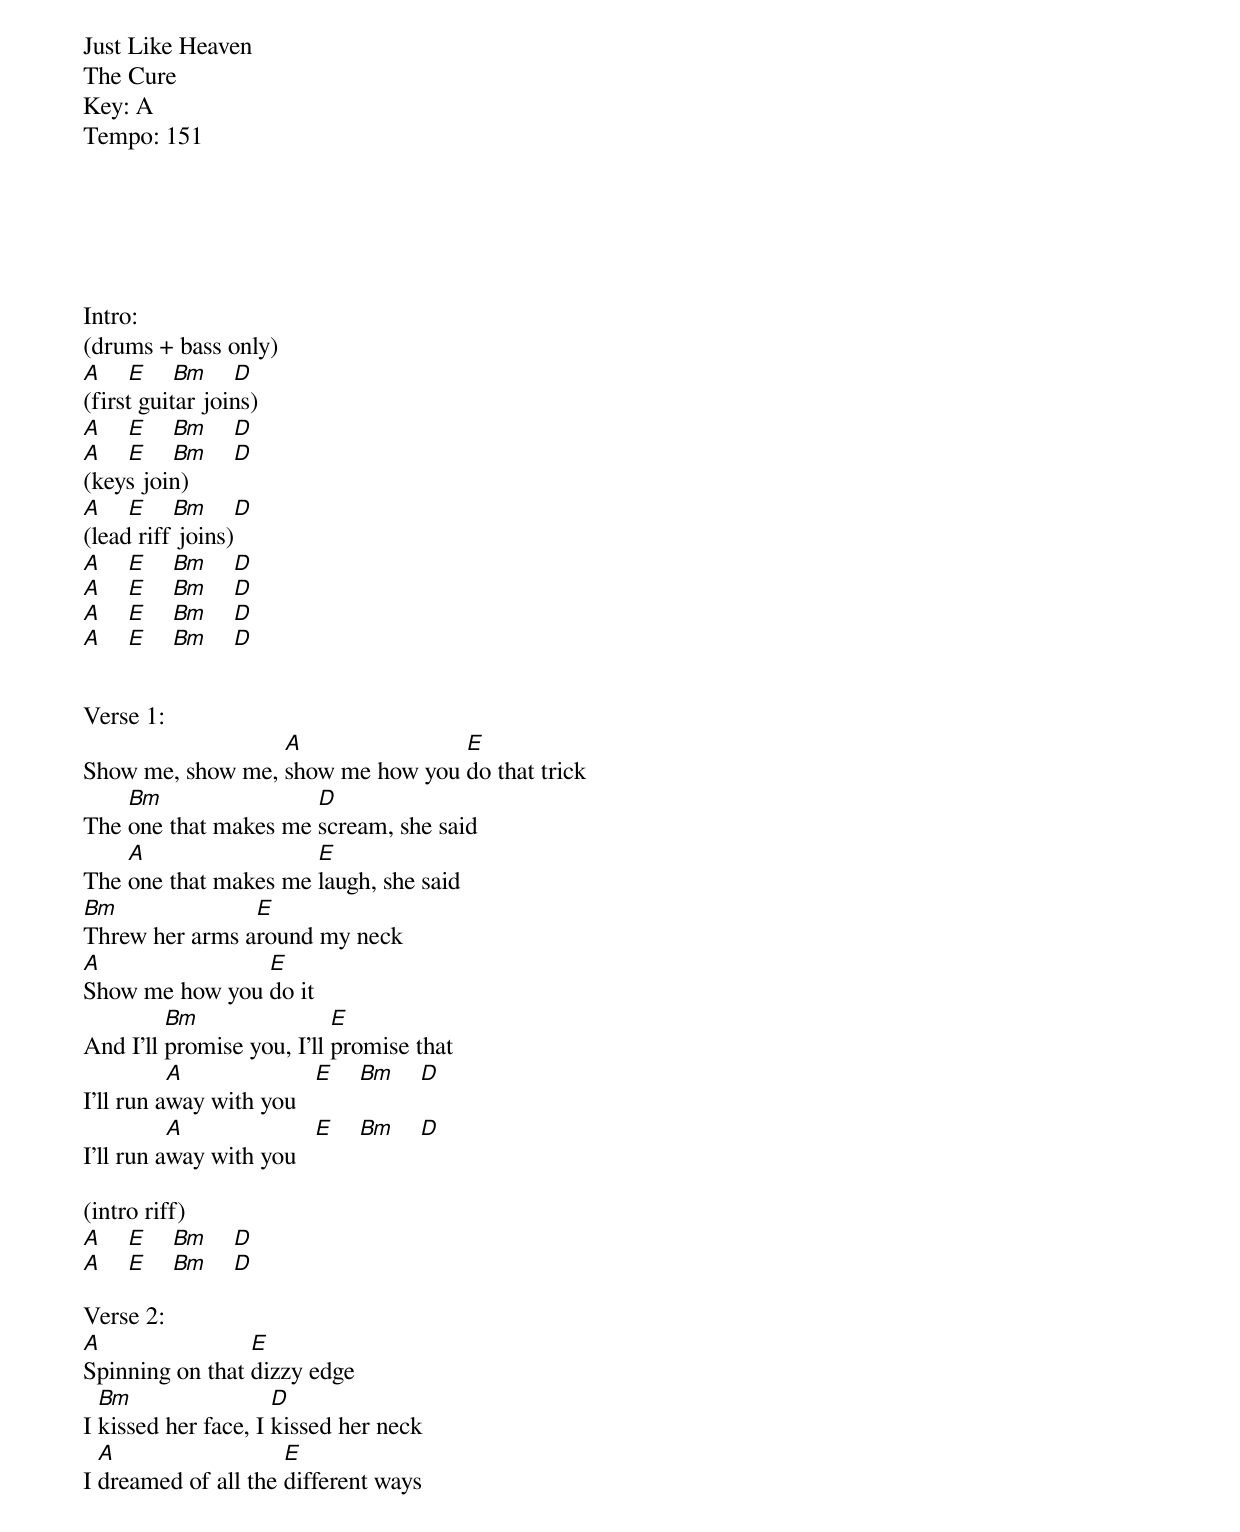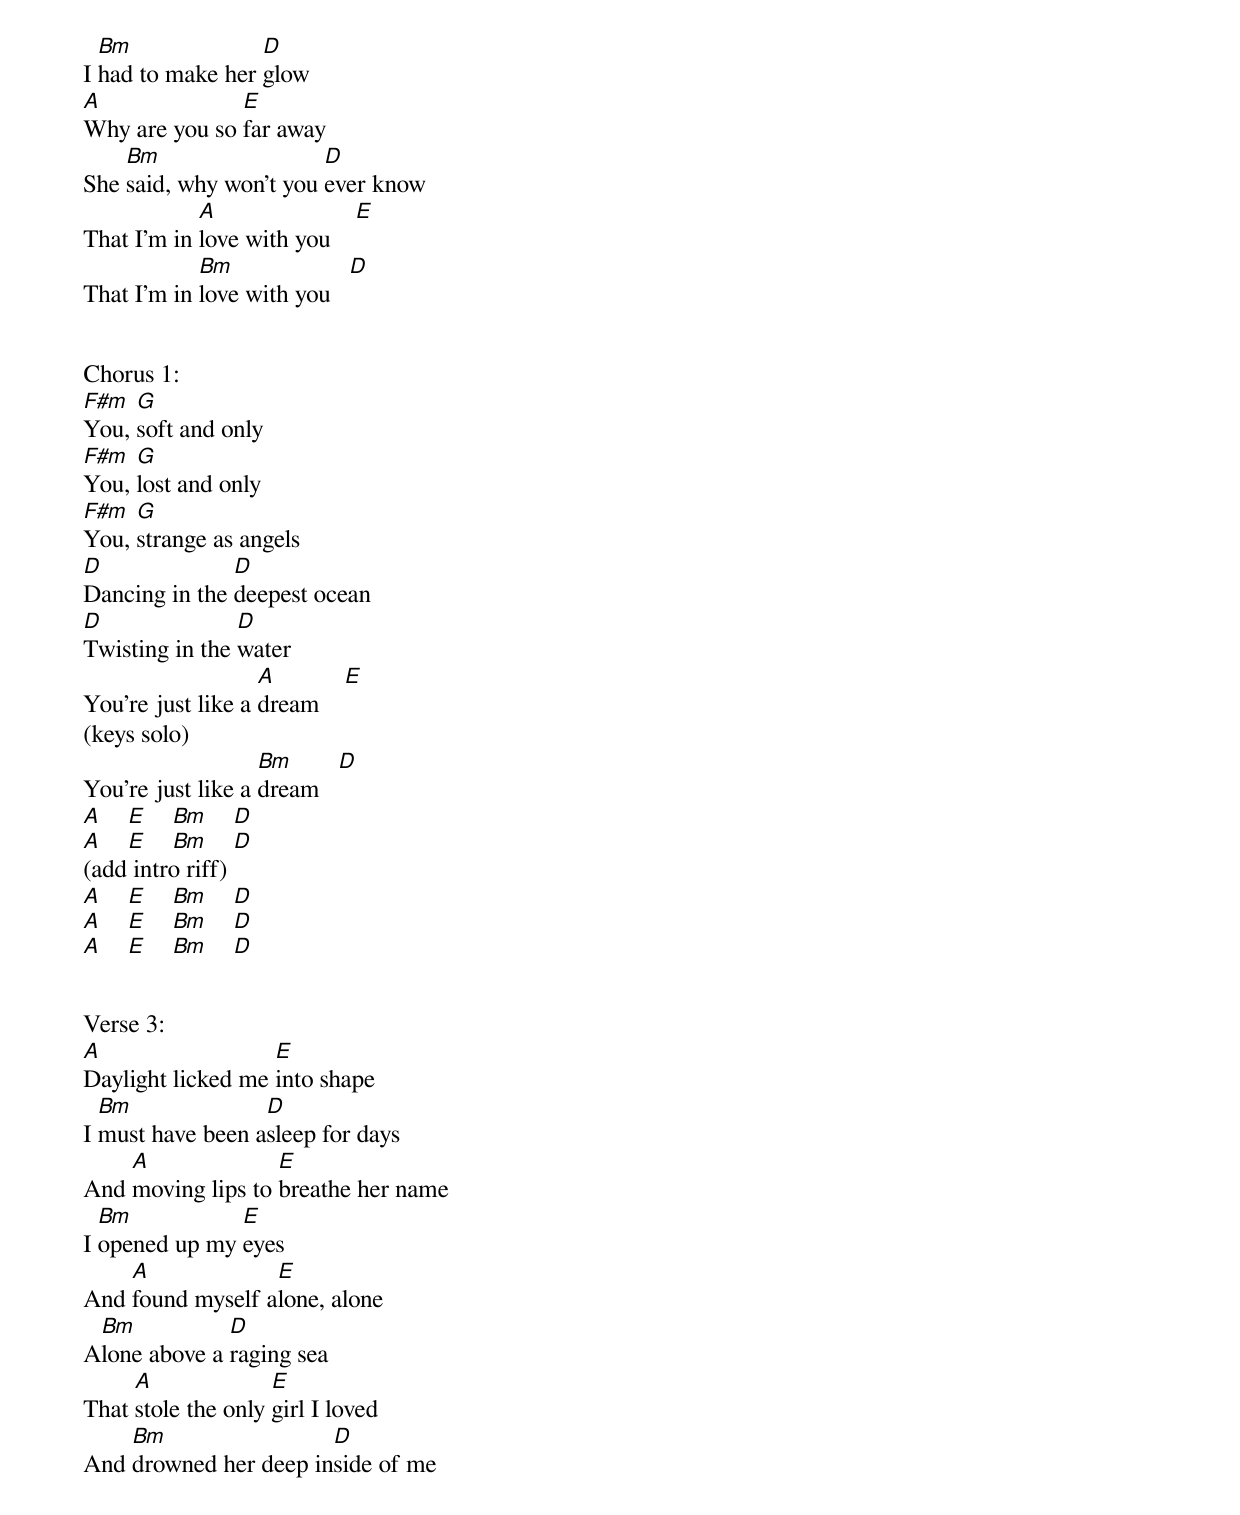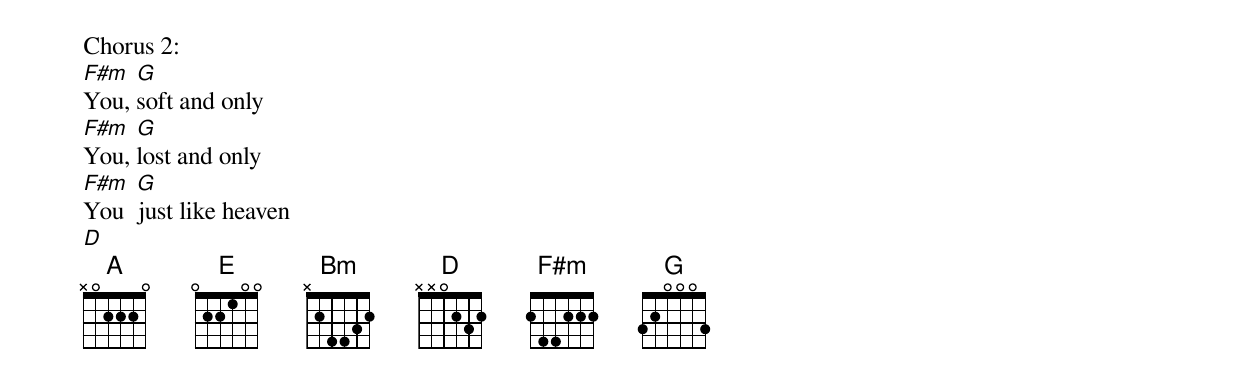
Just Like Heaven
The Cure
Key: A
Tempo: 151






Intro:
(drums + bass only)
[A]    [E]    [Bm]    [D]
(first guitar joins)
[A]    [E]    [Bm]    [D]
[A]    [E]    [Bm]    [D]
(keys join)
[A]    [E]    [Bm]    [D]
(lead riff joins)
[A]    [E]    [Bm]    [D]
[A]    [E]    [Bm]    [D]
[A]    [E]    [Bm]    [D]
[A]    [E]    [Bm]    [D]


Verse 1:
Show me, show me, [A]show me how you [E]do that trick
The [Bm]one that makes me [D]scream, she said
The [A]one that makes me [E]laugh, she said
[Bm]Threw her arms a[E]round my neck
[A]Show me how you [E]do it
And I'll [Bm]promise you, I'll [E]promise that
I'll run a[A]way with you   [E]    [Bm]    [D]
I'll run a[A]way with you   [E]    [Bm]    [D]

(intro riff)
[A]    [E]    [Bm]    [D]
[A]    [E]    [Bm]    [D]

Verse 2:
[A]Spinning on that [E]dizzy edge
I [Bm]kissed her face, I [D]kissed her neck
I [A]dreamed of all the [E]different ways
I [Bm]had to make her [D]glow
[A]Why are you so [E]far away
She [Bm]said, why won't you [D]ever know
That I'm in [A]love with you    [E]
That I'm in [Bm]love with you   [D]


Chorus 1:
[F#m]You, [G]soft and only
[F#m]You, [G]lost and only
[F#m]You, [G]strange as angels
[D]Dancing in the [D]deepest ocean
[D]Twisting in the [D]water
You're just like a [A]dream    [E]
(keys solo)
You're just like a [Bm]dream   [D]
[A]    [E]    [Bm]    [D]
[A]    [E]    [Bm]    [D]
(add intro riff)
[A]    [E]    [Bm]    [D]
[A]    [E]    [Bm]    [D]
[A]    [E]    [Bm]    [D]


Verse 3:
[A]Daylight licked me [E]into shape
I [Bm]must have been a[D]sleep for days
And [A]moving lips to [E]breathe her name
I [Bm]opened up my [E]eyes
And [A]found myself a[E]lone, alone
A[Bm]lone above a [D]raging sea
That [A]stole the only [E]girl I loved
And [Bm]drowned her deep in[D]side of me


Chorus 2:
[F#m]You, [G]soft and only
[F#m]You, [G]lost and only
[F#m]You  [G]just like heaven
[D]
